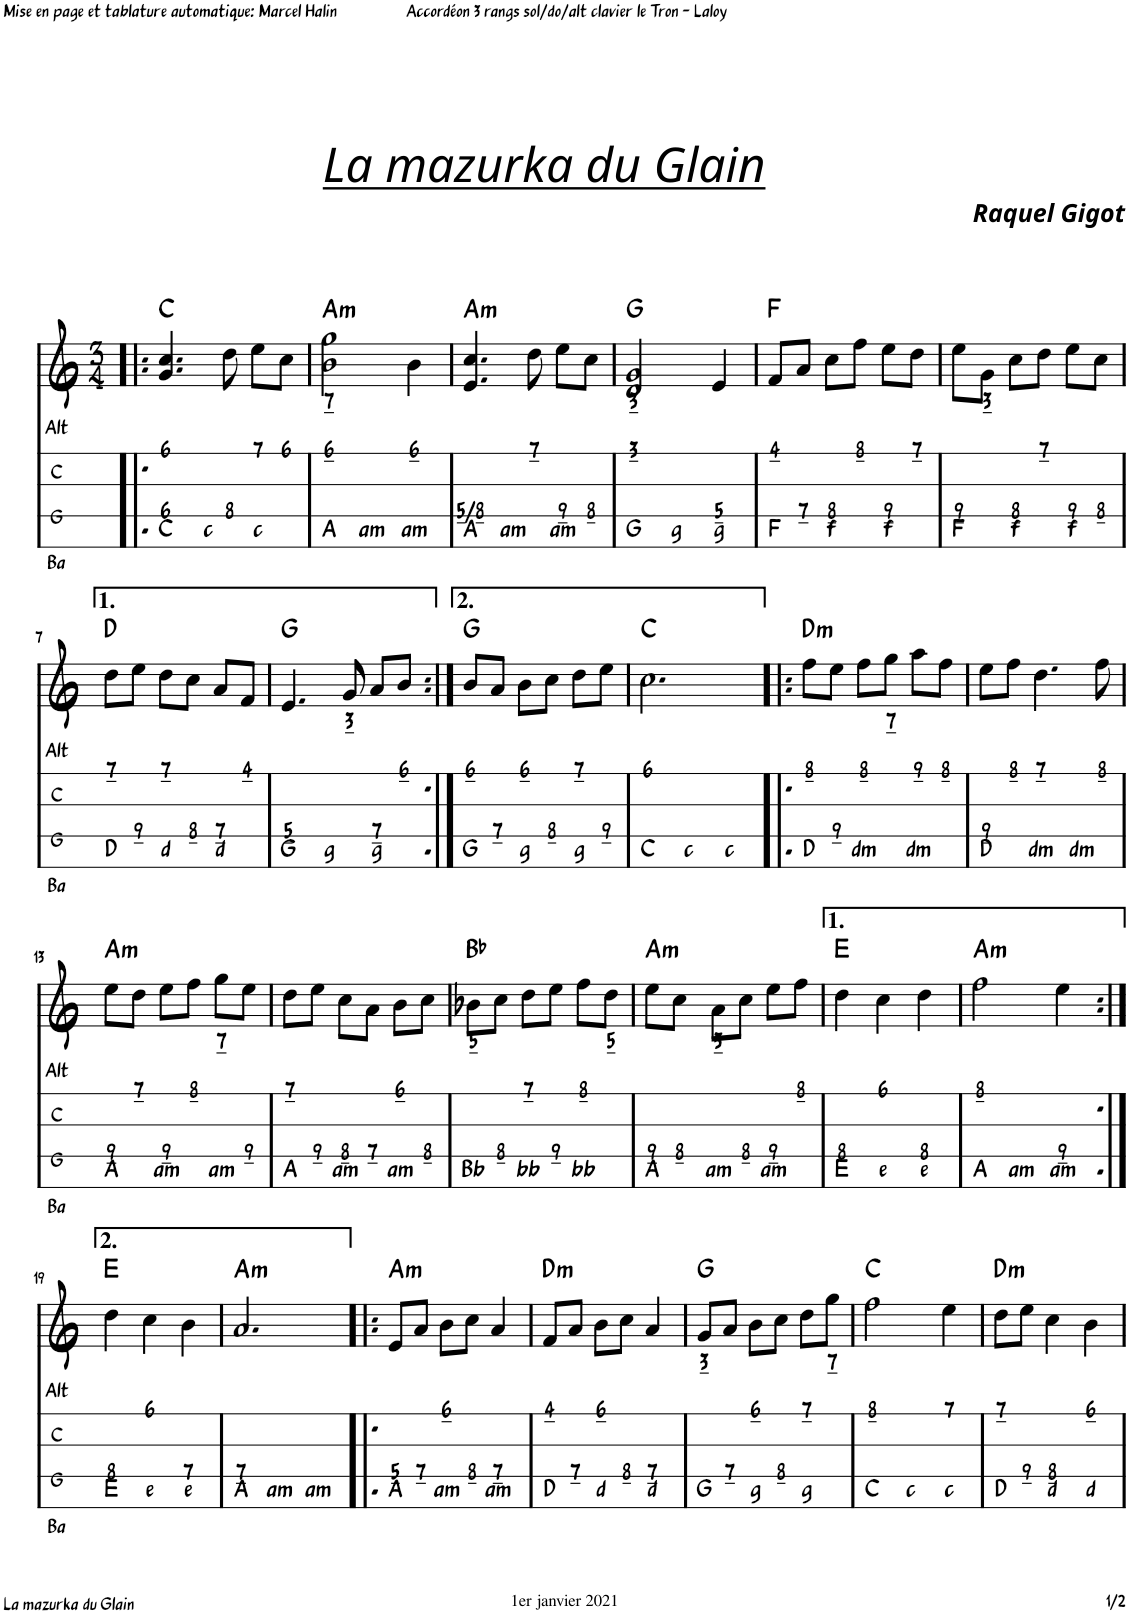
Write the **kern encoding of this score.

**kern	**text	**text	**text	**text	**kern	**text	**text	**text	**harte
*part2	*part2	*part2	*part2	*part2	*part1	*part1	*part1	*part1	*part1
*staff2	*staff2	*staff2	*staff2	*staff2	*staff1	*staff1	*staff1	*staff1	*
*I"Alt  C  G  Ba	*	*	*	*	*I"Harmonica	*	*	*	*
*I'Alt  C  G  Ba	*	*	*	*	*I'Hmca	*	*	*	*
*stria4	*	*	*	*	*	*	*	*	*
*clefG2	*	*	*	*	*clefG2	*	*	*	*
*k[]	*	*	*	*	*k[]	*	*	*	*
*M3/4	*	*	*	*	*M3/4	*	*	*	*
=1!|:	=1!|:	=1!|:	=1!|:	=1!|:	=1!|:	=1!|:	=1!|:	=1!|:	=1!|:
!	!	!	!	!LO:LY:b	!	!	!LO:LY:b	!LO:LY:b	!
4ryy	.	.	.	C	4.g/ 4.cc/	.	6	6	C:maj
!	!	!	!	!LO:LY:b	!	!	!	!	!
4ryy	.	.	.	c	.	.	.	.	.
!	!	!	!	!	!	!	!	!LO:LY:b	!
.	.	.	.	.	8dd\	.	.	8	.
!	!	!	!	!LO:LY:b	!	!	!LO:LY:b	!	!
4ryy	.	.	.	c	8ee\L	.	7	.	.
!	!	!	!	!	!	!	!LO:LY:b	!	!
.	.	.	.	.	8cc\J	.	6	.	.
=2	=2	=2	=2	=2	=2	=2	=2	=2	=2
!	!	!	!	!LO:LY:b	!	!LO:LY:b	!LO:LY:b	!	!LO:H:kt=m
4ryy	.	.	.	A	2b\ 2gg\	7	6	.	A:min
!	!	!	!	!LO:LY:b	!	!	!	!	!
4ryy	.	.	.	am	.	.	.	.	.
!	!	!	!	!LO:LY:b	!	!	!LO:LY:b	!	!
4ryy	.	.	.	am	4b\	.	6	.	.
=3	=3	=3	=3	=3	=3	=3	=3	=3	=3
!	!	!	!	!LO:LY:b	!	!	!	!LO:LY:b	!LO:H:kt=m
4ryy	.	.	.	A	4.e/ 4.cc/	.	.	5 / 8	A:min
!	!	!	!	!LO:LY:b	!	!	!	!	!
4ryy	.	.	.	am	.	.	.	.	.
!	!	!	!	!	!	!	!LO:LY:b	!	!
.	.	.	.	.	8dd\	.	7	.	.
!	!	!	!	!LO:LY:b	!	!	!	!LO:LY:b	!
4ryy	.	.	.	am	8ee\L	.	.	9	.
!	!	!	!	!	!	!	!	!LO:LY:b	!
.	.	.	.	.	8cc\J	.	.	8	.
=4	=4	=4	=4	=4	=4	=4	=4	=4	=4
!	!	!	!	!LO:LY:b	!	!LO:LY:b	!LO:LY:b	!	!
4ryy	.	.	.	G	2d/ 2g/	3	3	.	G:maj
!	!	!	!	!LO:LY:b	!	!	!	!	!
4ryy	.	.	.	g	.	.	.	.	.
!	!	!	!	!LO:LY:b	!	!	!	!LO:LY:b	!
4ryy	.	.	.	g	4e/	.	.	5	.
=5	=5	=5	=5	=5	=5	=5	=5	=5	=5
!	!	!	!	!LO:LY:b	!	!	!LO:LY:b	!	!
4ryy	.	.	.	F	8f/L	.	4	.	F:maj
!	!	!	!	!	!	!	!	!LO:LY:b	!
.	.	.	.	.	8a/J	.	.	7	.
!	!	!	!	!LO:LY:b	!	!	!	!LO:LY:b	!
4ryy	.	.	.	f	8cc\L	.	.	8	.
!	!	!	!	!	!	!	!LO:LY:b	!	!
.	.	.	.	.	8ff\J	.	8	.	.
!	!	!	!	!LO:LY:b	!	!	!	!LO:LY:b	!
4ryy	.	.	.	f	8ee\L	.	.	9	.
!	!	!	!	!	!	!	!LO:LY:b	!	!
.	.	.	.	.	8dd\J	.	7	.	.
=6	=6	=6	=6	=6	=6	=6	=6	=6	=6
!	!	!	!	!LO:LY:b	!	!	!	!LO:LY:b	!
4ryy	.	.	.	F	8ee\L	.	.	9	.
!	!	!	!	!	!	!LO:LY:b	!	!	!
.	.	.	.	.	8g\J	3	.	.	.
!	!	!	!	!LO:LY:b	!	!	!	!LO:LY:b	!
4ryy	.	.	.	f	8cc\L	.	.	8	.
!	!	!	!	!	!	!	!LO:LY:b	!	!
.	.	.	.	.	8dd\J	.	7	.	.
!	!	!	!	!LO:LY:b	!	!	!	!LO:LY:b	!
4ryy	.	.	.	f	8ee\L	.	.	9	.
!	!	!	!	!	!	!	!	!LO:LY:b	!
.	.	.	.	.	8cc\J	.	.	8	.
!!LO:LB:g=z
=7	=7	=7	=7	=7	=7	=7	=7	=7	=7
!	!	!	!	!LO:LY:b	!	!	!LO:LY:b	!	!
4ryy	.	.	.	D	8dd\L	.	7	.	D:maj
!	!	!	!	!	!	!	!	!LO:LY:b	!
.	.	.	.	.	8ee\J	.	.	9	.
!	!	!	!	!LO:LY:b	!	!	!LO:LY:b	!	!
4ryy	.	.	.	d	8dd\L	.	7	.	.
!	!	!	!	!	!	!	!	!LO:LY:b	!
.	.	.	.	.	8cc\J	.	.	8	.
!	!	!	!	!LO:LY:b	!	!	!	!LO:LY:b	!
4ryy	.	.	.	d	8a/L	.	.	7	.
!	!	!	!	!	!	!	!LO:LY:b	!	!
.	.	.	.	.	8f/J	.	4	.	.
=8	=8	=8	=8	=8	=8	=8	=8	=8	=8
!	!	!	!	!LO:LY:b	!	!	!	!LO:LY:b	!
4ryy	.	.	.	G	4.e/	.	.	5	G:maj
!	!	!	!	!LO:LY:b	!	!	!	!	!
4ryy	.	.	.	g	.	.	.	.	.
!	!	!	!	!	!	!LO:LY:b	!	!	!
.	.	.	.	.	8g/	3	.	.	.
!	!	!	!	!LO:LY:b	!	!	!	!LO:LY:b	!
4ryy	.	.	.	g	8a/L	.	.	7	.
!	!	!	!	!	!	!	!LO:LY:b	!	!
.	.	.	.	.	8b/J	.	6	.	.
=9:|!	=9:|!	=9:|!	=9:|!	=9:|!	=9:|!	=9:|!	=9:|!	=9:|!	=9:|!
!	!	!	!	!LO:LY:b	!	!	!LO:LY:b	!	!
4ryy	.	.	.	G	8b/L	.	6	.	G:maj
!	!	!	!	!	!	!	!	!LO:LY:b	!
.	.	.	.	.	8a/J	.	.	7	.
!	!	!	!	!LO:LY:b	!	!	!LO:LY:b	!	!
4ryy	.	.	.	g	8b\L	.	6	.	.
!	!	!	!	!	!	!	!	!LO:LY:b	!
.	.	.	.	.	8cc\J	.	.	8	.
!	!	!	!	!LO:LY:b	!	!	!LO:LY:b	!	!
4ryy	.	.	.	g	8dd\L	.	7	.	.
!	!	!	!	!	!	!	!	!LO:LY:b	!
.	.	.	.	.	8ee\J	.	.	9	.
=10	=10	=10	=10	=10	=10	=10	=10	=10	=10
!	!	!	!	!LO:LY:b	!	!	!LO:LY:b	!	!
4ryy	.	.	.	C	2.cc\	.	6	.	C:maj
!	!	!	!	!LO:LY:b	!	!	!	!	!
4ryy	.	.	.	c	.	.	.	.	.
!	!	!	!	!LO:LY:b	!	!	!	!	!
4ryy	.	.	.	c	.	.	.	.	.
=11!|:	=11!|:	=11!|:	=11!|:	=11!|:	=11!|:	=11!|:	=11!|:	=11!|:	=11!|:
!	!	!	!	!LO:LY:b	!	!	!LO:LY:b	!	!LO:H:kt=m
4ryy	.	.	.	D	8ff\L	.	8	.	D:min
!	!	!	!	!	!	!	!	!LO:LY:b	!
.	.	.	.	.	8ee\J	.	.	9	.
!	!	!	!	!LO:LY:b	!	!	!LO:LY:b	!	!
4ryy	.	.	.	dm	8ff\L	.	8	.	.
!	!	!	!	!	!	!LO:LY:b	!	!	!
.	.	.	.	.	8gg\J	7	.	.	.
!	!	!	!	!LO:LY:b	!	!	!LO:LY:b	!	!
4ryy	.	.	.	dm	8aa\L	.	9	.	.
!	!	!	!	!	!	!	!LO:LY:b	!	!
.	.	.	.	.	8ff\J	.	8	.	.
=12	=12	=12	=12	=12	=12	=12	=12	=12	=12
!	!	!	!	!LO:LY:b	!	!	!	!LO:LY:b	!
4ryy	.	.	.	D	8ee\L	.	.	9	.
!	!	!	!	!	!	!	!LO:LY:b	!	!
.	.	.	.	.	8ff\J	.	8	.	.
!	!	!	!	!LO:LY:b	!	!	!LO:LY:b	!	!
4ryy	.	.	.	dm	4.dd\	.	7	.	.
!	!	!	!	!LO:LY:b	!	!	!	!	!
4ryy	.	.	.	dm	.	.	.	.	.
!	!	!	!	!	!	!	!LO:LY:b	!	!
.	.	.	.	.	8ff\	.	8	.	.
!!LO:LB:g=z
=13	=13	=13	=13	=13	=13	=13	=13	=13	=13
!	!	!	!	!LO:LY:b	!	!	!	!LO:LY:b	!LO:H:kt=m
4ryy	.	.	.	A	8ee\L	.	.	9	A:min
!	!	!	!	!	!	!	!LO:LY:b	!	!
.	.	.	.	.	8dd\J	.	7	.	.
!	!	!	!	!LO:LY:b	!	!	!	!LO:LY:b	!
4ryy	.	.	.	am	8ee\L	.	.	9	.
!	!	!	!	!	!	!	!LO:LY:b	!	!
.	.	.	.	.	8ff\J	.	8	.	.
!	!	!	!	!LO:LY:b	!	!LO:LY:b	!	!	!
4ryy	.	.	.	am	8gg\L	7	.	.	.
!	!	!	!	!	!	!	!	!LO:LY:b	!
.	.	.	.	.	8ee\J	.	.	9	.
=14	=14	=14	=14	=14	=14	=14	=14	=14	=14
!	!	!	!	!LO:LY:b	!	!	!LO:LY:b	!	!
4ryy	.	.	.	A	8dd\L	.	7	.	.
!	!	!	!	!	!	!	!	!LO:LY:b	!
.	.	.	.	.	8ee\J	.	.	9	.
!	!	!	!	!LO:LY:b	!	!	!	!LO:LY:b	!
4ryy	.	.	.	am	8cc\L	.	.	8	.
!	!	!	!	!	!	!	!	!LO:LY:b	!
.	.	.	.	.	8a\J	.	.	7	.
!	!	!	!	!LO:LY:b	!	!	!LO:LY:b	!	!
4ryy	.	.	.	am	8b\L	.	6	.	.
!	!	!	!	!	!	!	!	!LO:LY:b	!
.	.	.	.	.	8cc\J	.	.	8	.
=15	=15	=15	=15	=15	=15	=15	=15	=15	=15
!	!	!	!	!LO:LY:b	!	!LO:LY:b	!	!	!
4ryy	.	.	.	Bb	8b-X\L	5	.	.	Bb:maj
!	!	!	!	!	!	!	!	!LO:LY:b	!
.	.	.	.	.	8cc\J	.	.	8	.
!	!	!	!	!LO:LY:b	!	!	!LO:LY:b	!	!
4ryy	.	.	.	bb	8dd\L	.	7	.	.
!	!	!	!	!	!	!	!	!LO:LY:b	!
.	.	.	.	.	8ee\J	.	.	9	.
!	!	!	!	!LO:LY:b	!	!	!LO:LY:b	!	!
4ryy	.	.	.	bb	8ff\L	.	8	.	.
!	!	!	!	!	!	!LO:LY:b	!	!	!
.	.	.	.	.	8dd\J	5	.	.	.
=16	=16	=16	=16	=16	=16	=16	=16	=16	=16
!	!	!	!	!LO:LY:b	!	!	!	!LO:LY:b	!LO:H:kt=m
4ryy	.	.	.	A	8ee\L	.	.	9	A:min
!	!	!	!	!	!	!	!	!LO:LY:b	!
.	.	.	.	.	8cc\J	.	.	8	.
!	!	!	!	!LO:LY:b	!	!LO:LY:b	!	!	!
4ryy	.	.	.	am	8a\L	3	.	.	.
!	!	!	!	!	!	!	!	!LO:LY:b	!
.	.	.	.	.	8cc\J	.	.	8	.
!	!	!	!	!LO:LY:b	!	!	!	!LO:LY:b	!
4ryy	.	.	.	am	8ee\L	.	.	9	.
!	!	!	!	!	!	!	!LO:LY:b	!	!
.	.	.	.	.	8ff\J	.	8	.	.
=17	=17	=17	=17	=17	=17	=17	=17	=17	=17
!	!	!	!	!LO:LY:b	!	!	!	!LO:LY:b	!
4ryy	.	.	.	E	4dd\	.	.	8	E:maj
!	!	!	!	!LO:LY:b	!	!	!LO:LY:b	!	!
4ryy	.	.	.	e	4cc\	.	6	.	.
!	!	!	!	!LO:LY:b	!	!	!	!LO:LY:b	!
4ryy	.	.	.	e	4dd\	.	.	8	.
=18	=18	=18	=18	=18	=18	=18	=18	=18	=18
!	!	!	!	!LO:LY:b	!	!	!LO:LY:b	!	!LO:H:kt=m
4ryy	.	.	.	A	2ff\	.	8	.	A:min
!	!	!	!	!LO:LY:b	!	!	!	!	!
4ryy	.	.	.	am	.	.	.	.	.
!	!	!	!	!LO:LY:b	!	!	!	!LO:LY:b	!
4ryy	.	.	.	am	4ee\	.	.	9	.
!!LO:LB:g=z
=19:|!	=19:|!	=19:|!	=19:|!	=19:|!	=19:|!	=19:|!	=19:|!	=19:|!	=19:|!
!	!	!	!	!LO:LY:b	!	!	!	!LO:LY:b	!
4ryy	.	.	.	E	4dd\	.	.	8	E:maj
!	!	!	!	!LO:LY:b	!	!	!LO:LY:b	!	!
4ryy	.	.	.	e	4cc\	.	6	.	.
!	!	!	!	!LO:LY:b	!	!	!	!LO:LY:b	!
4ryy	.	.	.	e	4b\	.	.	7	.
=20	=20	=20	=20	=20	=20	=20	=20	=20	=20
!	!	!	!	!LO:LY:b	!	!	!	!LO:LY:b	!LO:H:kt=m
4ryy	.	.	.	A	2.a/	.	.	7	A:min
!	!	!	!	!LO:LY:b	!	!	!	!	!
4ryy	.	.	.	am	.	.	.	.	.
!	!	!	!	!LO:LY:b	!	!	!	!	!
4ryy	.	.	.	am	.	.	.	.	.
=21!|:	=21!|:	=21!|:	=21!|:	=21!|:	=21!|:	=21!|:	=21!|:	=21!|:	=21!|:
!	!	!	!	!LO:LY:b	!	!	!	!LO:LY:b	!LO:H:kt=m
4ryy	.	.	.	A	8e/L	.	.	5	A:min
!	!	!	!	!	!	!	!	!LO:LY:b	!
.	.	.	.	.	8a/J	.	.	7	.
!	!	!	!	!LO:LY:b	!	!	!LO:LY:b	!	!
4ryy	.	.	.	am	8b\L	.	6	.	.
!	!	!	!	!	!	!	!	!LO:LY:b	!
.	.	.	.	.	8cc\J	.	.	8	.
!	!	!	!	!LO:LY:b	!	!	!	!LO:LY:b	!
4ryy	.	.	.	am	4a/	.	.	7	.
=22	=22	=22	=22	=22	=22	=22	=22	=22	=22
!	!	!	!	!LO:LY:b	!	!	!LO:LY:b	!	!LO:H:kt=m
4ryy	.	.	.	D	8f/L	.	4	.	D:min
!	!	!	!	!	!	!	!	!LO:LY:b	!
.	.	.	.	.	8a/J	.	.	7	.
!	!	!	!	!LO:LY:b	!	!	!LO:LY:b	!	!
4ryy	.	.	.	d	8b\L	.	6	.	.
!	!	!	!	!	!	!	!	!LO:LY:b	!
.	.	.	.	.	8cc\J	.	.	8	.
!	!	!	!	!LO:LY:b	!	!	!	!LO:LY:b	!
4ryy	.	.	.	d	4a/	.	.	7	.
=23	=23	=23	=23	=23	=23	=23	=23	=23	=23
!	!	!	!	!LO:LY:b	!	!LO:LY:b	!	!	!
4ryy	.	.	.	G	8g/L	3	.	.	G:maj
!	!	!	!	!	!	!	!	!LO:LY:b	!
.	.	.	.	.	8a/J	.	.	7	.
!	!	!	!	!LO:LY:b	!	!	!LO:LY:b	!	!
4ryy	.	.	.	g	8b\L	.	6	.	.
!	!	!	!	!	!	!	!	!LO:LY:b	!
.	.	.	.	.	8cc\J	.	.	8	.
!	!	!	!	!LO:LY:b	!	!	!LO:LY:b	!	!
4ryy	.	.	.	g	8dd\L	.	7	.	.
!	!	!	!	!	!	!LO:LY:b	!	!	!
.	.	.	.	.	8gg\J	7	.	.	.
=24	=24	=24	=24	=24	=24	=24	=24	=24	=24
!	!	!	!	!LO:LY:b	!	!	!LO:LY:b	!	!
4ryy	.	.	.	C	2ff\	.	8	.	C:maj
!	!	!	!	!LO:LY:b	!	!	!	!	!
4ryy	.	.	.	c	.	.	.	.	.
!	!	!	!	!LO:LY:b	!	!	!LO:LY:b	!	!
4ryy	.	.	.	c	4ee\	.	7	.	.
=25	=25	=25	=25	=25	=25	=25	=25	=25	=25
!	!	!	!	!LO:LY:b	!	!	!LO:LY:b	!	!LO:H:kt=m
4ryy	.	.	.	D	8dd\L	.	7	.	D:min
!	!	!	!	!	!	!	!	!LO:LY:b	!
.	.	.	.	.	8ee\J	.	.	9	.
!	!	!	!	!LO:LY:b	!	!	!	!LO:LY:b	!
4ryy	.	.	.	d	4cc\	.	.	8	.
!	!	!	!	!LO:LY:b	!	!	!LO:LY:b	!	!
4ryy	.	.	.	d	4b\	.	6	.	.
=	=	=	=	=	=	=	=	=	=
*-	*-	*-	*-	*-	*-	*-	*-	*-	*-
